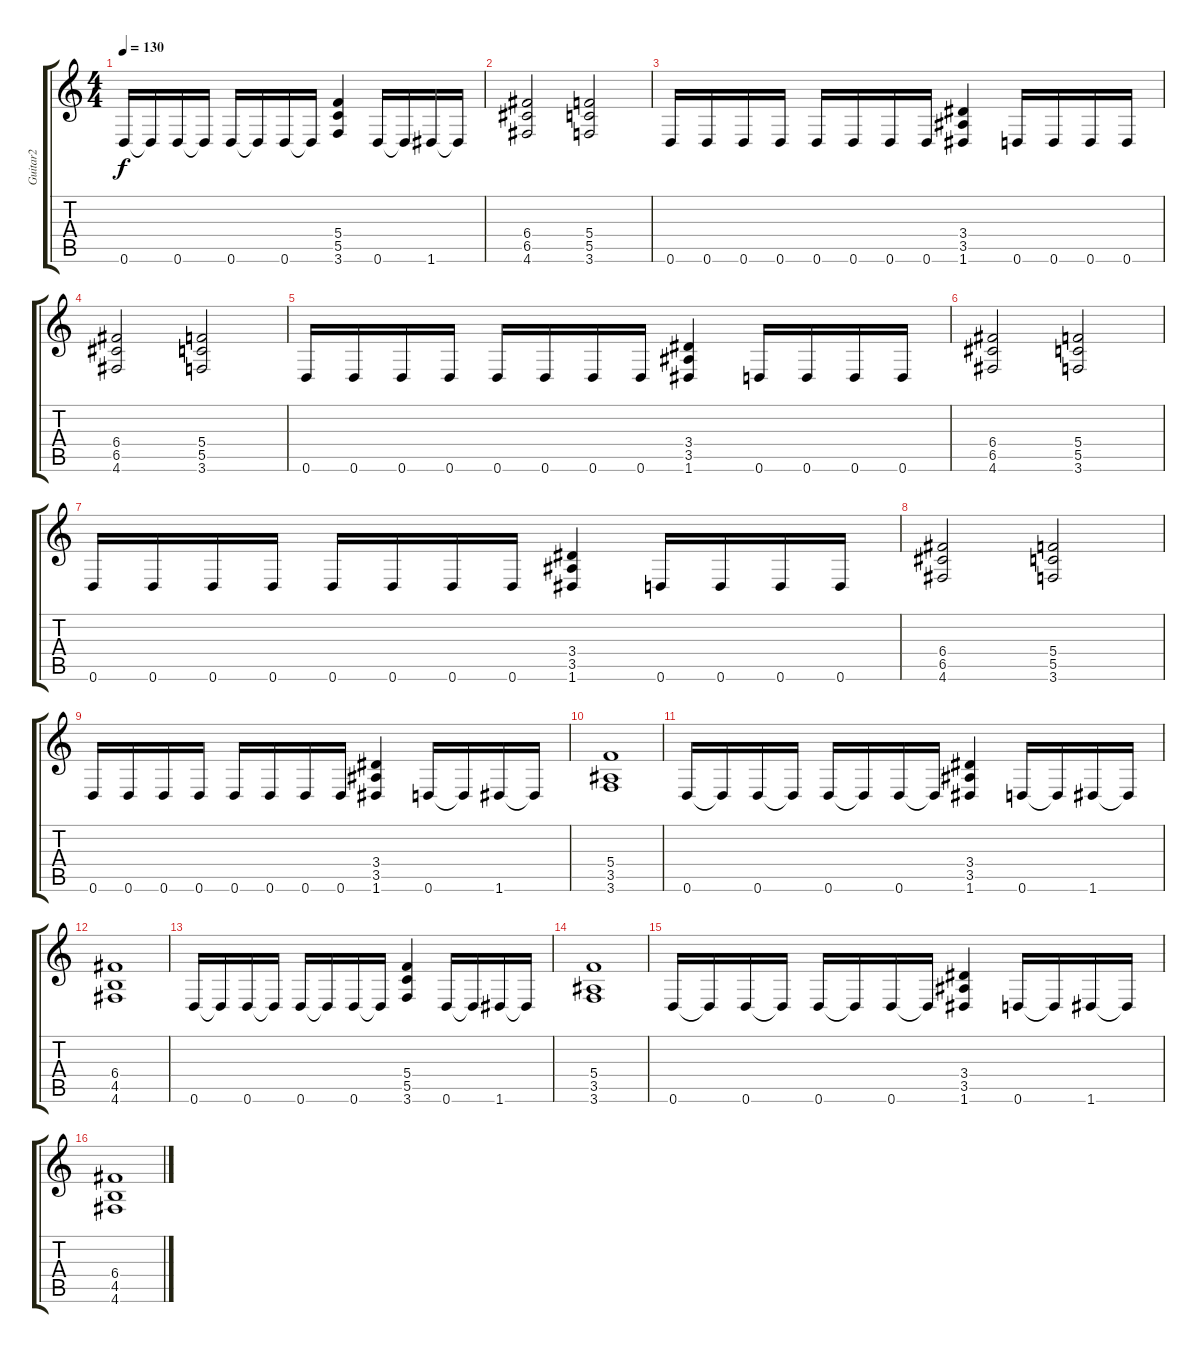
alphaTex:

\track ("Guitar2" "Guitar2") {instrument distortionguitar}
\staff {score tabs}
\tuning (D4 A3 F3 C3 G2 D2) {hide}
\ts (4 4)
\tempo 130
\clef g2
\ks c
0.6.16{dy f} 0.6{t}.16 0.6.16 0.6{t}.16 0.6.16 0.6{t}.16 0.6.16 0.6{t}.16 (5.4 5.5 3.6).4 0.6.16 0.6{t}.16 1.6.16 1.6{t}.16 |
(6.4 6.5 4.6).2 (5.4 5.5 3.6).2 |
0.6.16 0.6.16 0.6.16 0.6.16 0.6.16 0.6.16 0.6.16 0.6.16 (3.4 3.5 1.6).4 0.6.16 0.6.16 0.6.16 0.6.16 |
(6.4 6.5 4.6).2 (5.4 5.5 3.6).2 |
0.6.16 0.6.16 0.6.16 0.6.16 0.6.16 0.6.16 0.6.16 0.6.16 (3.4 3.5 1.6).4 0.6.16 0.6.16 0.6.16 0.6.16 |
(6.4 6.5 4.6).2 (5.4 5.5 3.6).2 |
0.6.16 0.6.16 0.6.16 0.6.16 0.6.16 0.6.16 0.6.16 0.6.16 (3.4 3.5 1.6).4 0.6.16 0.6.16 0.6.16 0.6.16 |
(6.4 6.5 4.6).2 (5.4 5.5 3.6).2 |
0.6.16 0.6.16 0.6.16 0.6.16 0.6.16 0.6.16 0.6.16 0.6.16 (3.4 3.5 1.6).4 0.6.16 0.6{t}.16 1.6.16 1.6{t}.16 |
(5.4 3.5 3.6).1 |
0.6.16 0.6{t}.16 0.6.16 0.6{t}.16 0.6.16 0.6{t}.16 0.6.16 0.6{t}.16 (3.4 3.5 1.6).4 0.6.16 0.6{t}.16 1.6.16 1.6{t}.16 |
(6.4 4.5 4.6).1 |
0.6.16 0.6{t}.16 0.6.16 0.6{t}.16 0.6.16 0.6{t}.16 0.6.16 0.6{t}.16 (5.4 5.5 3.6).4 0.6.16 0.6{t}.16 1.6.16 1.6{t}.16 |
(5.4 3.5 3.6).1 |
0.6.16 0.6{t}.16 0.6.16 0.6{t}.16 0.6.16 0.6{t}.16 0.6.16 0.6{t}.16 (3.4 3.5 1.6).4 0.6.16 0.6{t}.16 1.6.16 1.6{t}.16 |
(6.4 4.5 4.6).1
